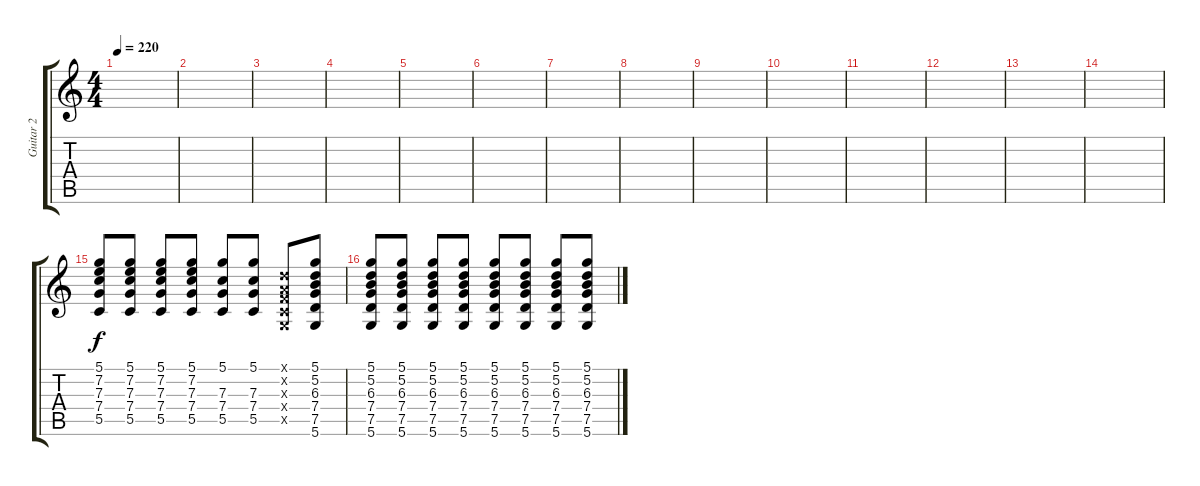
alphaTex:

\track ("Guitar 2" "Guitar 2") {instrument distortionguitar}
\staff {score tabs}
\tuning (D4 A3 F3 C3 G2 D2) {hide}
\ts (4 4)
\tempo 220
\clef g2
\ks c
|
|
|
|
|
|
|
|
|
|
|
|
|
|
(5.1 7.2 7.3 7.4 5.5).8 (5.1 7.2 7.3 7.4 5.5).8 (5.1 7.2 7.3 7.4 5.5).8 (5.1 7.2 7.3 7.4 5.5).8 (5.1 7.3 7.4 5.5).8 (5.1 7.3 7.4 5.5).8 (0.1{x} 0.2{x} 0.3{x} 0.4{x} 0.5{x}).8 (5.1 5.2 6.3 7.4 7.5 5.6).8 |
(5.1 5.2 6.3 7.4 7.5 5.6).8 (5.1 5.2 6.3 7.4 7.5 5.6).8 (5.1 5.2 6.3 7.4 7.5 5.6).8 (5.1 5.2 6.3 7.4 7.5 5.6).8 (5.1 5.2 6.3 7.4 7.5 5.6).8 (5.1 5.2 6.3 7.4 7.5 5.6).8 (5.1 5.2 6.3 7.4 7.5 5.6).8 (5.1 5.2 6.3 7.4 7.5 5.6).8
